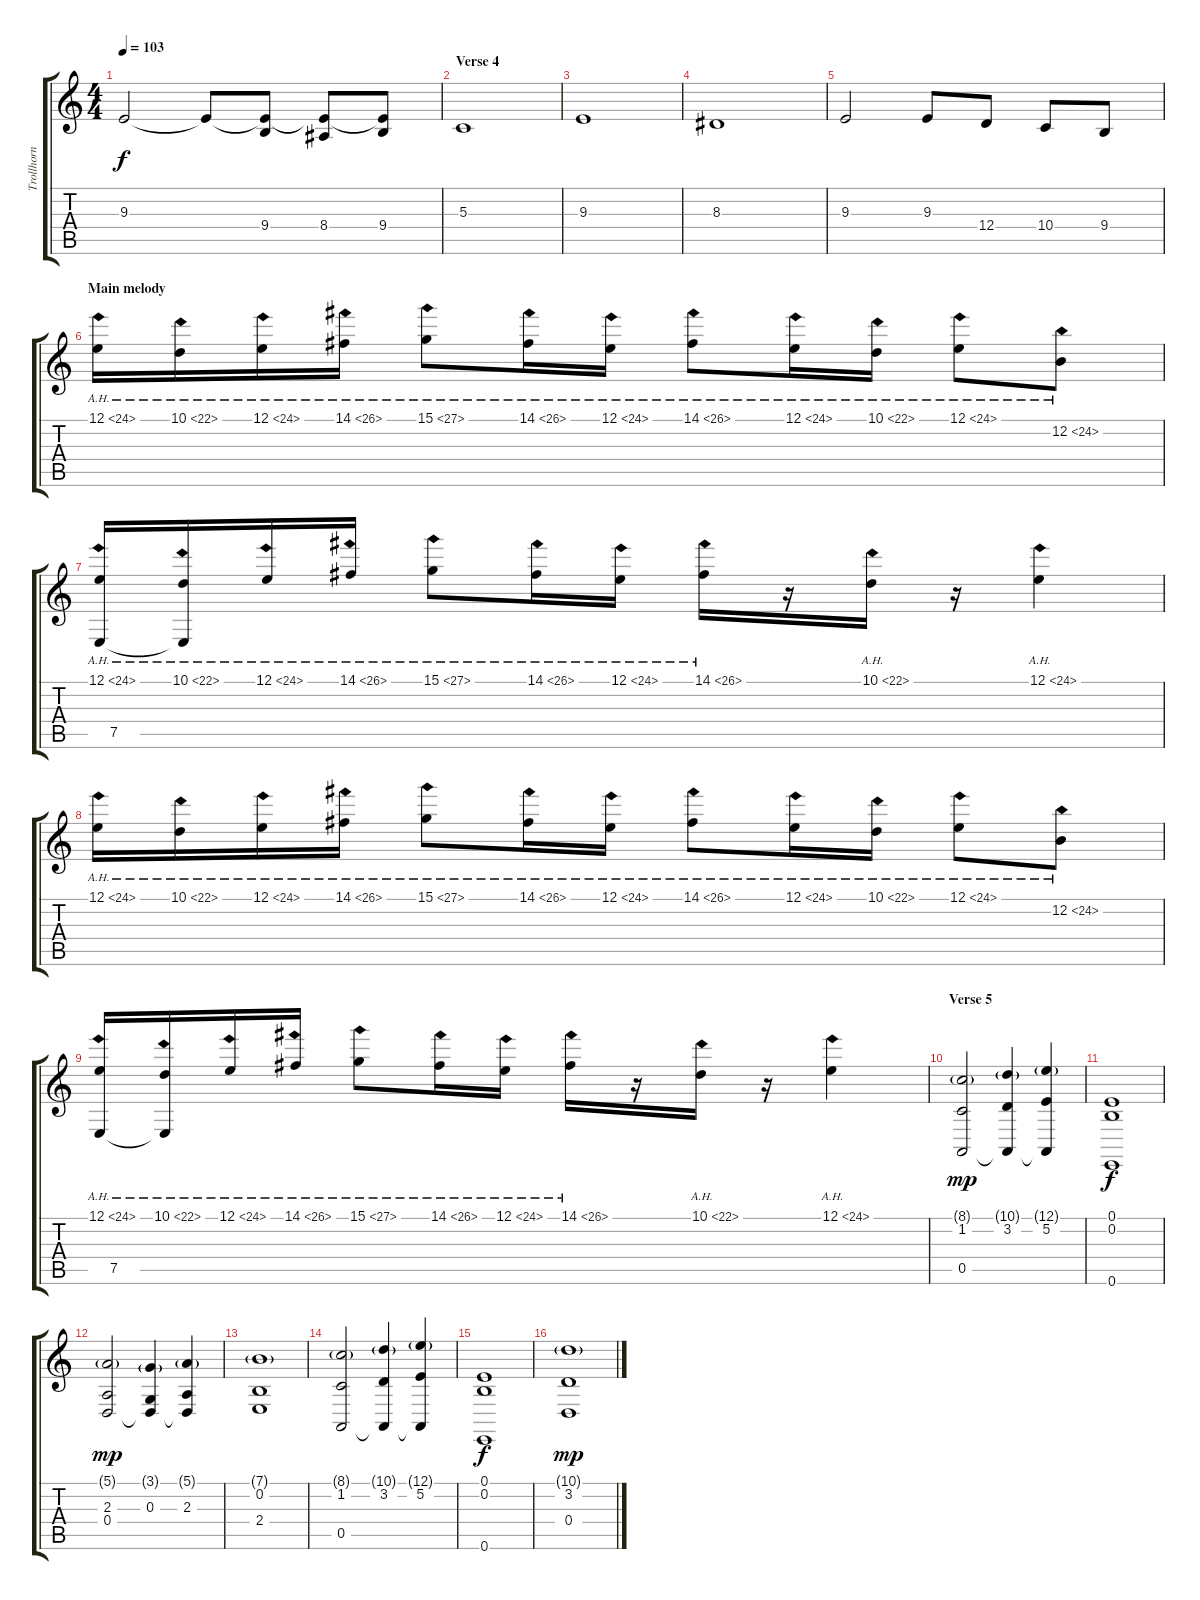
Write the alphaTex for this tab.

\track ("Trollhorn" "Trollhorn") {instrument stringensemble1}
\staff {score tabs}
\tuning (E4 B3 G3 D3 A2 E2) {hide}
\ts (4 4)
\tempo 103
\clef g2
\ks c
9.3.2{dy f} 9.3{t}.8 (9.3{t} 9.4).8 (9.3{t} 8.4).8 (9.3{t} 9.4).8 |
\section ("" "Verse 4")
5.3.1 |
9.3.1 |
8.3.1 |
9.3.2 9.3.8 12.4.8 10.4.8 9.4.8 |
\section ("" "Main melody")
12.1{ah 12}.16{volume 10 balance 6 instrument lead2sawtooth} 10.1{ah 12}.16 12.1{ah 12}.16 14.1{ah 12}.16 15.1{ah 12}.8 14.1{ah 12}.16 12.1{ah 12}.16 14.1{ah 12}.8 12.1{ah 12}.16 10.1{ah 12}.16 12.1{ah 12}.8 12.2{ah 12}.8 |
(12.1{ah 12} 7.5).16 (10.1{ah 12} 7.5{t}).16 12.1{ah 12}.16 14.1{ah 12}.16 15.1{ah 12}.8 14.1{ah 12}.16 12.1{ah 12}.16 14.1{ah 12}.16 r.16 10.1{ah 12}.16 r.16 12.1{ah 12}.4 |
12.1{ah 12}.16{volume 10 balance 6 instrument lead2sawtooth} 10.1{ah 12}.16 12.1{ah 12}.16 14.1{ah 12}.16 15.1{ah 12}.8 14.1{ah 12}.16 12.1{ah 12}.16 14.1{ah 12}.8 12.1{ah 12}.16 10.1{ah 12}.16 12.1{ah 12}.8 12.2{ah 12}.8 |
(12.1{ah 12} 7.5).16 (10.1{ah 12} 7.5{t}).16 12.1{ah 12}.16 14.1{ah 12}.16 15.1{ah 12}.8 14.1{ah 12}.16 12.1{ah 12}.16 14.1{ah 12}.16 r.16 10.1{ah 12}.16 r.16 12.1{ah 12}.4 |
\section ("" "Verse 5")
(8.1{g} 1.2 0.5).2{dy mp volume 12 instrument choiraahs} (10.1{g} 3.2 0.5{t}).4 (12.1{g} 5.2 0.5{t}).4 |
(0.1 0.2 0.6).1{dy f} |
(5.1{g} 2.3 0.4).2{dy mp} (3.1{g} 0.3 0.4{t}).4 (5.1{g} 2.3 0.4{t}).4 |
(7.1{g} 0.2 2.4).1 |
\section ("" "")
(8.1{g} 1.2 0.5).2 (10.1{g} 3.2 0.5{t}).4 (12.1{g} 5.2 0.5{t}).4 |
(0.1 0.2 0.6).1{dy f} |
(10.1{g} 3.2 0.4).1{dy mp}
